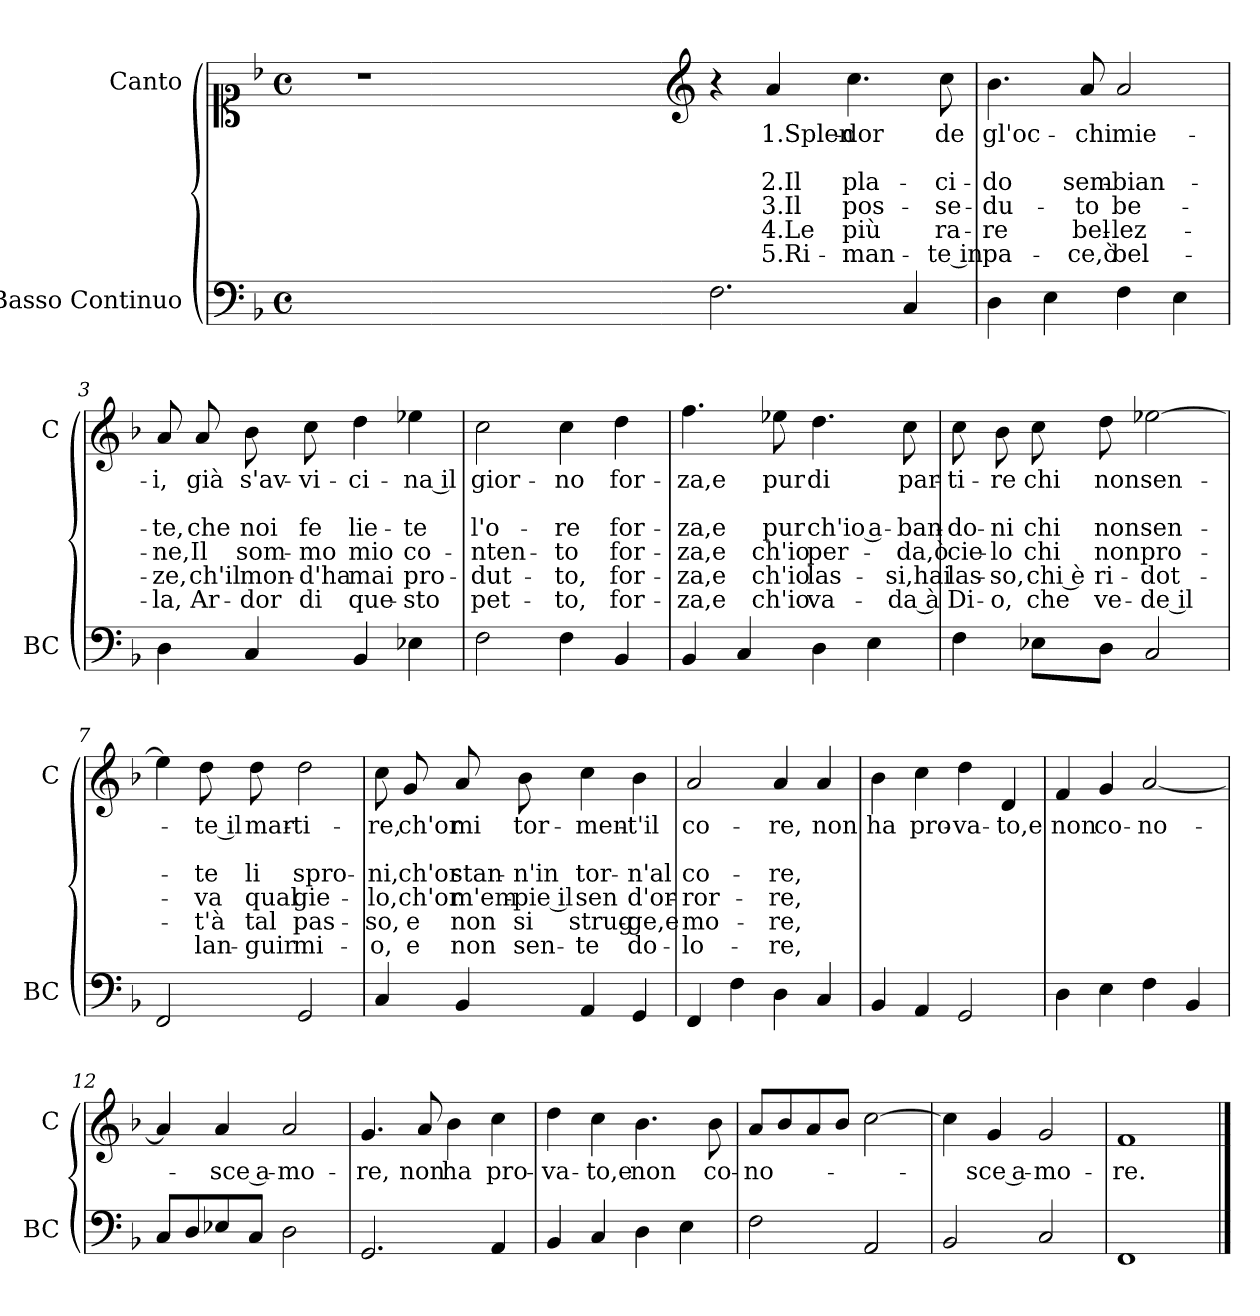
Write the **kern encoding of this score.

**kern	**kern	**text	**text	**text	**text	**text	**text
*part2	*part1	*part1	*part1	*part1	*part1	*part1	*part1
*staff2	*staff1	*staff1	*staff1	*staff1	*staff1	*staff1	*staff1
*I"Basso Continuo	*I"Canto	*	*	*	*	*	*
*I'BC	*I'C	*	*	*	*	*	*
*clefF4	*clefC1	*	*	*	*	*	*
*k[b-]	*k[b-]	*	*	*	*	*	*
*F:	*F:	*	*	*	*	*	*
*M4/4	*M4/4	*	*	*	*	*	*
*met(c)	*met(c)	*	*	*	*	*	*
=	=	=	=	=	=	=	=
1ryy	1r	.	.	.	.	.	.
=1X-	=1X-	=1X-	=1X-	=1X-	=1X-	=1X-	=1X-
4ryy	4ryy	.	.	.	.	.	.
4ryy	4ryy	.	.	.	.	.	.
4ryy	4ryy	.	.	.	.	.	.
4ryy	4ryy	.	.	.	.	.	.
=1-	=1-	=1-	=1-	=1-	=1-	=1-	=1-
*	*clefG2	*	*	*	*	*	*
2.F\	4r	.	.	.	.	.	.
!	!	!LO:LY:b	!	!LO:LY:b	!LO:LY:b	!LO:LY:b	!LO:LY:b
.	4a/	1.Splen-	.	2.Il	3.Il	4.Le	5.Ri-
!	!	!LO:LY:b	!	!LO:LY:b	!LO:LY:b	!LO:LY:b	!LO:LY:b
.	4.cc\	-dor	.	pla-	pos-	più	-man-
4C/	.	.	.	.	.	.	.
!	!	!LO:LY:b	!	!LO:LY:b	!LO:LY:b	!LO:LY:b	!LO:LY:b
.	8cc\	de	.	-ci-	-se-	ra-	-te in
=2	=2	=2	=2	=2	=2	=2	=2
!	!	!LO:LY:b	!	!LO:LY:b	!LO:LY:b	!LO:LY:b	!LO:LY:b
4D\	4.b-\	gl'oc-	.	-do	-du-	-re	pa-
4E\	.	.	.	.	.	.	.
!	!	!LO:LY:b	!	!LO:LY:b	!LO:LY:b	!LO:LY:b	!LO:LY:b
.	8a/	-chi	.	sem-	-to	bel-	-ce,ò
!	!	!LO:LY:b	!	!LO:LY:b	!LO:LY:b	!LO:LY:b	!LO:LY:b
4F\	2a/	mie-	.	-bian-	be-	-lez-	bel-
4E\	.	.	.	.	.	.	.
=3	=3	=3	=3	=3	=3	=3	=3
!	!	!LO:LY:b	!	!LO:LY:b	!LO:LY:b	!LO:LY:b	!LO:LY:b
4D\	8a/	-i,	.	-te,	-ne,	-ze,	-la,
!	!	!LO:LY:b	!	!LO:LY:b	!LO:LY:b	!LO:LY:b	!LO:LY:b
.	8a/	già	.	che	Il	ch'il	Ar-
!	!	!LO:LY:b	!	!LO:LY:b	!LO:LY:b	!LO:LY:b	!LO:LY:b
4C/	8b-\	s'av-	.	noi	som-	mon-	-dor
!	!	!LO:LY:b	!	!LO:LY:b	!LO:LY:b	!LO:LY:b	!LO:LY:b
.	8cc\	-vi-	.	fe	-mo	-d'ha	di
!	!	!LO:LY:b	!	!LO:LY:b	!LO:LY:b	!LO:LY:b	!LO:LY:b
4BB-/	4dd\	-ci-	.	lie-	mio	mai	que-
!	!	!LO:LY:b	!	!LO:LY:b	!LO:LY:b	!LO:LY:b	!LO:LY:b
4E-X\	4ee-X\	-na il	.	-te	co-	pro-	-sto
=4	=4	=4	=4	=4	=4	=4	=4
!	!	!LO:LY:b	!	!LO:LY:b	!LO:LY:b	!LO:LY:b	!LO:LY:b
2F\	2cc\	gior-	.	l'o-	-nten-	-dut-	pet-
!	!	!LO:LY:b	!	!LO:LY:b	!LO:LY:b	!LO:LY:b	!LO:LY:b
4F\	4cc\	-no	.	-re	-to	-to,	-to,
!	!	!LO:LY:b	!	!LO:LY:b	!LO:LY:b	!LO:LY:b	!LO:LY:b
4BB-/	4dd\	for-	.	for-	for-	for-	for-
!!LO:LB:g=z
=5	=5	=5	=5	=5	=5	=5	=5
!	!	!LO:LY:b	!	!LO:LY:b	!LO:LY:b	!LO:LY:b	!LO:LY:b
4BB-/	4.ff\	-za,e	.	-za,e	-za,e	-za,e	-za,e
4C/	.	.	.	.	.	.	.
!	!	!LO:LY:b	!	!LO:LY:b	!LO:LY:b	!LO:LY:b	!LO:LY:b
.	8ee-X\	pur	.	pur	ch'io	ch'io	ch'io
!	!	!LO:LY:b	!	!LO:LY:b	!LO:LY:b	!LO:LY:b	!LO:LY:b
4D\	4.dd\	di	.	ch'io a-	per-	las-	va-
4E\	.	.	.	.	.	.	.
!	!	!LO:LY:b	!	!LO:LY:b	!LO:LY:b	!LO:LY:b	!LO:LY:b
.	8cc\	par-	.	-ban-	-da,ò	-si,hai	-da à
=6	=6	=6	=6	=6	=6	=6	=6
!	!	!LO:LY:b	!	!LO:LY:b	!LO:LY:b	!LO:LY:b	!LO:LY:b
4F\	8cc\	-ti-	.	-do-	cie-	las-	Di-
!	!	!LO:LY:b	!	!LO:LY:b	!LO:LY:b	!LO:LY:b	!LO:LY:b
.	8b-\	-re	.	-ni	-lo	-so,	-o,
!	!	!LO:LY:b	!	!LO:LY:b	!LO:LY:b	!LO:LY:b	!LO:LY:b
8E-X\L	8cc\	chi	.	chi	chi	chi è	che
!	!	!LO:LY:b	!	!LO:LY:b	!LO:LY:b	!LO:LY:b	!LO:LY:b
8D\J	8dd\	non	.	non	non	ri-	ve-
!	!	!LO:LY:b	!	!LO:LY:b	!LO:LY:b	!LO:LY:b	!LO:LY:b
2C/	[2ee-X\	sen-	.	sen-	pro-	-dot-	-de il
=7	=7	=7	=7	=7	=7	=7	=7
2FF/	4ee-\]	.	.	.	.	.	.
!	!	!LO:LY:b	!	!LO:LY:b	!LO:LY:b	!LO:LY:b	!LO:LY:b
.	8dd\	-te il	.	-te	-va	-t'à	lan-
!	!	!LO:LY:b	!	!LO:LY:b	!LO:LY:b	!LO:LY:b	!LO:LY:b
.	8dd\	mar-	.	li	qual	tal	-guir
!	!	!LO:LY:b	!	!LO:LY:b	!LO:LY:b	!LO:LY:b	!LO:LY:b
2GG/	2dd\	-ti-	.	spro-	gie-	pas-	mi-
=8	=8	=8	=8	=8	=8	=8	=8
!	!	!LO:LY:b	!	!LO:LY:b	!LO:LY:b	!LO:LY:b	!LO:LY:b
4C/	8cc\	-re,	.	-ni,	-lo,	-so,	-o,
!	!	!LO:LY:b	!	!LO:LY:b	!LO:LY:b	!LO:LY:b	!LO:LY:b
.	8g/	ch'or	.	ch'or	ch'or	e	e
!	!	!LO:LY:b	!	!LO:LY:b	!LO:LY:b	!LO:LY:b	!LO:LY:b
4BB-/	8a/	mi	.	stan-	m'em-	non	non
!	!	!LO:LY:b	!	!LO:LY:b	!LO:LY:b	!LO:LY:b	!LO:LY:b
.	8b-\	tor-	.	-n'in	-pie il	si	sen-
!	!	!LO:LY:b	!	!LO:LY:b	!LO:LY:b	!LO:LY:b	!LO:LY:b
4AA/	4cc\	-men-	.	tor-	sen	strug-	-te
!	!	!LO:LY:b	!	!LO:LY:b	!LO:LY:b	!LO:LY:b	!LO:LY:b
4GG/	4b-\	-t'il	.	-n'al	d'or-	-ge,e	do-
=9	=9	=9	=9	=9	=9	=9	=9
!	!	!LO:LY:b	!	!LO:LY:b	!LO:LY:b	!LO:LY:b	!LO:LY:b
4FF/	2a/	co-	.	co-	-ror-	mo-	-lo-
4F\	.	.	.	.	.	.	.
!	!	!LO:LY:b	!	!LO:LY:b	!LO:LY:b	!LO:LY:b	!LO:LY:b
4D\	4a/	-re,	.	-re,	-re,	-re,	-re,
!	!	!LO:LY:b	!	!	!	!	!
4C/	4a/	non	.	.	.	.	.
!!LO:LB:g=z
=10	=10	=10	=10	=10	=10	=10	=10
!	!	!LO:LY:b	!	!	!	!	!
4BB-/	4b-\	ha	.	.	.	.	.
!	!	!LO:LY:b	!	!	!	!	!
4AA/	4cc\	pro-	.	.	.	.	.
!	!	!LO:LY:b	!	!	!	!	!
2GG/	4dd\	-va-	.	.	.	.	.
!	!	!LO:LY:b	!	!	!	!	!
.	4d/	-to,e	.	.	.	.	.
=11	=11	=11	=11	=11	=11	=11	=11
!	!	!LO:LY:b	!	!	!	!	!
4D\	4f/	non	.	.	.	.	.
!	!	!LO:LY:b	!	!	!	!	!
4E\	4g/	co-	.	.	.	.	.
!	!	!LO:LY:b	!	!	!	!	!
4F\	[2a/	-no-	.	.	.	.	.
4BB-/	.	.	.	.	.	.	.
=12	=12	=12	=12	=12	=12	=12	=12
8C/L	4a/]	.	.	.	.	.	.
8D/	.	.	.	.	.	.	.
!	!	!LO:LY:b	!	!	!	!	!
8E-X/	4a/	-sce a-	.	.	.	.	.
8C/J	.	.	.	.	.	.	.
!	!	!LO:LY:b	!	!	!	!	!
2D\	2a/	-mo-	.	.	.	.	.
=13	=13	=13	=13	=13	=13	=13	=13
!	!	!LO:LY:b	!	!	!	!	!
2.GG/	4.g/	-re,	.	.	.	.	.
!	!	!LO:LY:b	!	!	!	!	!
.	8a/	non	.	.	.	.	.
!	!	!LO:LY:b	!	!	!	!	!
.	4b-\	ha	.	.	.	.	.
!	!	!LO:LY:b	!	!	!	!	!
4AA/	4cc\	pro-	.	.	.	.	.
=14	=14	=14	=14	=14	=14	=14	=14
!	!	!LO:LY:b	!	!	!	!	!
4BB-/	4dd\	-va-	.	.	.	.	.
!	!	!LO:LY:b	!	!	!	!	!
4C/	4cc\	-to,e	.	.	.	.	.
!	!	!LO:LY:b	!	!	!	!	!
4D\	4.b-\	non	.	.	.	.	.
4E\	.	.	.	.	.	.	.
!	!	!LO:LY:b	!	!	!	!	!
.	8b-\	co-	.	.	.	.	.
=15	=15	=15	=15	=15	=15	=15	=15
!	!	!LO:LY:b	!	!	!	!	!
2F\	8a/L	-no-	.	.	.	.	.
.	8b-/	.	.	.	.	.	.
.	8a/	.	.	.	.	.	.
.	8b-/J	.	.	.	.	.	.
2AA/	[2cc\	.	.	.	.	.	.
=16	=16	=16	=16	=16	=16	=16	=16
2BB-/	4cc\]	.	.	.	.	.	.
!	!	!LO:LY:b	!	!	!	!	!
.	4g/	-sce a-	.	.	.	.	.
!	!	!LO:LY:b	!	!	!	!	!
2C/	2g/	-mo-	.	.	.	.	.
=17	=17	=17	=17	=17	=17	=17	=17
!	!	!LO:LY:b	!	!	!	!	!
1FF	1f	-re.	.	.	.	.	.
==	==	==	==	==	==	==	==
*-	*-	*-	*-	*-	*-	*-	*-
